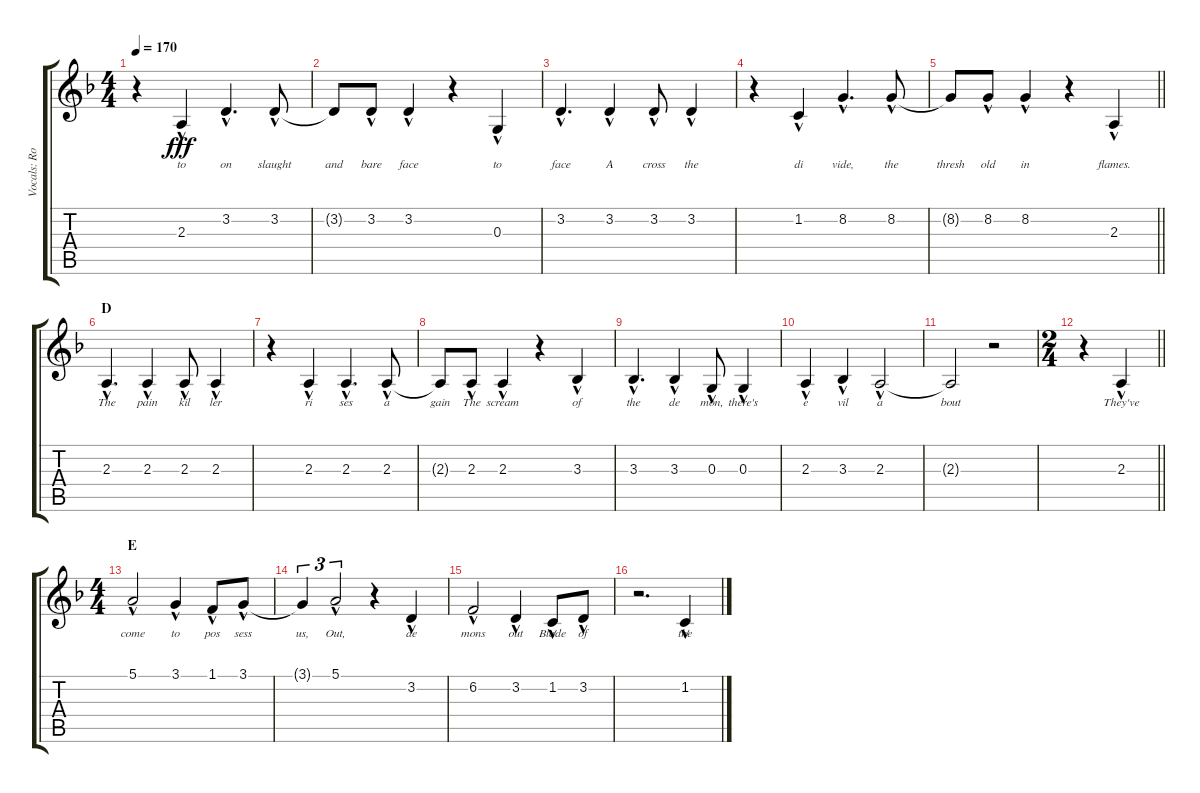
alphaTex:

\track ("Vocals: Rob" "Vocals: Ro") {instrument lead2sawtooth}
\staff {score tabs}
\tuning (E4 B3 G3 D3 A2 D2) {hide}
\ts (4 4)
\tempo 170
\clef g2
\ks f
r.4{dy fff} 2.3{hac}.4{lyrics (0 "to") lyrics (1 "") lyrics (2 "") lyrics (3 "") lyrics (4 "")} 3.2{hac}.4{d lyrics (0 "on") lyrics (1 "") lyrics (2 "") lyrics (3 "") lyrics (4 "")} 3.2{hac}.8{lyrics (0 "slaught") lyrics (1 "") lyrics (2 "") lyrics (3 "") lyrics (4 "")} |
3.2{t}.8{lyrics (0 "and") lyrics (1 "") lyrics (2 "") lyrics (3 "") lyrics (4 "")} 3.2{hac}.8{lyrics (0 "bare") lyrics (1 "") lyrics (2 "") lyrics (3 "") lyrics (4 "")} 3.2{hac}.4{lyrics (0 "face") lyrics (1 "") lyrics (2 "") lyrics (3 "") lyrics (4 "")} r.4 0.3{hac}.4{lyrics (0 "to") lyrics (1 "") lyrics (2 "") lyrics (3 "") lyrics (4 "")} |
3.2{hac}.4{d lyrics (0 "face") lyrics (1 "") lyrics (2 "") lyrics (3 "") lyrics (4 "")} 3.2{hac}.4{lyrics (0 "A") lyrics (1 "") lyrics (2 "") lyrics (3 "") lyrics (4 "")} 3.2{hac}.8{lyrics (0 "cross") lyrics (1 "") lyrics (2 "") lyrics (3 "") lyrics (4 "")} 3.2{hac}.4{lyrics (0 "the") lyrics (1 "") lyrics (2 "") lyrics (3 "") lyrics (4 "")} |
r.4 1.2{hac}.4{lyrics (0 "di") lyrics (1 "") lyrics (2 "") lyrics (3 "") lyrics (4 "")} 8.2{hac}.4{d lyrics (0 "vide,") lyrics (1 "") lyrics (2 "") lyrics (3 "") lyrics (4 "")} 8.2{hac}.8{lyrics (0 "the") lyrics (1 "") lyrics (2 "") lyrics (3 "") lyrics (4 "")} |
\barLineRight lightlight
8.2{t}.8{lyrics (0 "thresh") lyrics (1 "") lyrics (2 "") lyrics (3 "") lyrics (4 "")} 8.2{hac}.8{lyrics (0 "old") lyrics (1 "") lyrics (2 "") lyrics (3 "") lyrics (4 "")} 8.2{hac}.4{lyrics (0 "in") lyrics (1 "") lyrics (2 "") lyrics (3 "") lyrics (4 "")} r.4 2.3{hac}.4{lyrics (0 "flames.") lyrics (1 "") lyrics (2 "") lyrics (3 "") lyrics (4 "")} |
\section ("" "D")
2.3{hac}.4{d lyrics (0 "The") lyrics (1 "") lyrics (2 "") lyrics (3 "") lyrics (4 "")} 2.3{hac}.4{lyrics (0 "pain") lyrics (1 "") lyrics (2 "") lyrics (3 "") lyrics (4 "")} 2.3{hac}.8{lyrics (0 "kil") lyrics (1 "") lyrics (2 "") lyrics (3 "") lyrics (4 "")} 2.3{hac}.4{lyrics (0 "ler") lyrics (1 "") lyrics (2 "") lyrics (3 "") lyrics (4 "")} |
r.4 2.3{hac}.4{lyrics (0 "ri") lyrics (1 "") lyrics (2 "") lyrics (3 "") lyrics (4 "")} 2.3{hac}.4{d lyrics (0 "ses") lyrics (1 "") lyrics (2 "") lyrics (3 "") lyrics (4 "")} 2.3{hac}.8{lyrics (0 "a") lyrics (1 "") lyrics (2 "") lyrics (3 "") lyrics (4 "")} |
2.3{t}.8{lyrics (0 "gain") lyrics (1 "") lyrics (2 "") lyrics (3 "") lyrics (4 "")} 2.3{hac}.8{lyrics (0 "The") lyrics (1 "") lyrics (2 "") lyrics (3 "") lyrics (4 "")} 2.3{hac}.4{lyrics (0 "scream") lyrics (1 "") lyrics (2 "") lyrics (3 "") lyrics (4 "")} r.4 3.3{hac}.4{lyrics (0 "of") lyrics (1 "") lyrics (2 "") lyrics (3 "") lyrics (4 "")} |
3.3{hac}.4{d lyrics (0 "the") lyrics (1 "") lyrics (2 "") lyrics (3 "") lyrics (4 "")} 3.3{hac}.4{lyrics (0 "de") lyrics (1 "") lyrics (2 "") lyrics (3 "") lyrics (4 "")} 0.3{hac}.8{lyrics (0 "mon,") lyrics (1 "") lyrics (2 "") lyrics (3 "") lyrics (4 "")} 0.3{hac}.4{lyrics (0 "there's") lyrics (1 "") lyrics (2 "") lyrics (3 "") lyrics (4 "")} |
2.3{hac}.4{lyrics (0 "e") lyrics (1 "") lyrics (2 "") lyrics (3 "") lyrics (4 "")} 3.3{hac}.4{lyrics (0 "vil") lyrics (1 "") lyrics (2 "") lyrics (3 "") lyrics (4 "")} 2.3{hac}.2{lyrics (0 "a") lyrics (1 "") lyrics (2 "") lyrics (3 "") lyrics (4 "")} |
2.3{t}.2{lyrics (0 "bout") lyrics (1 "") lyrics (2 "") lyrics (3 "") lyrics (4 "")} r.2 |
\ts (2 4)
\barLineRight lightlight
r.4 2.3{hac}.4{lyrics (0 "They've") lyrics (1 "") lyrics (2 "") lyrics (3 "") lyrics (4 "")} |
\ts (4 4)
\section ("" "E")
5.1{hac}.2{lyrics (0 "come") lyrics (1 "") lyrics (2 "") lyrics (3 "") lyrics (4 "")} 3.1{hac}.4{lyrics (0 "to") lyrics (1 "") lyrics (2 "") lyrics (3 "") lyrics (4 "")} 1.1{hac}.8{lyrics (0 "pos") lyrics (1 "") lyrics (2 "") lyrics (3 "") lyrics (4 "")} 3.1{hac}.8{lyrics (0 "sess") lyrics (1 "") lyrics (2 "") lyrics (3 "") lyrics (4 "")} |
3.1{t}.4{tu (3 2) lyrics (0 "us,") lyrics (1 "") lyrics (2 "") lyrics (3 "") lyrics (4 "")} 5.1{hac}.2{tu (3 2) lyrics (0 "Out,") lyrics (1 "") lyrics (2 "") lyrics (3 "") lyrics (4 "")} r.4 3.2{hac}.4{lyrics (0 "de") lyrics (1 "") lyrics (2 "") lyrics (3 "") lyrics (4 "")} |
6.2{hac}.2{lyrics (0 "mons") lyrics (1 "") lyrics (2 "") lyrics (3 "") lyrics (4 "")} 3.2{hac}.4{lyrics (0 "out") lyrics (1 "") lyrics (2 "") lyrics (3 "") lyrics (4 "")} 1.2{hac}.8{lyrics (0 "Blade") lyrics (1 "") lyrics (2 "") lyrics (3 "") lyrics (4 "")} 3.2{hac}.8{lyrics (0 "of") lyrics (1 "") lyrics (2 "") lyrics (3 "") lyrics (4 "")} |
r.2{d} 1.2{hac}.4{lyrics (0 "the") lyrics (1 "") lyrics (2 "") lyrics (3 "") lyrics (4 "")}
